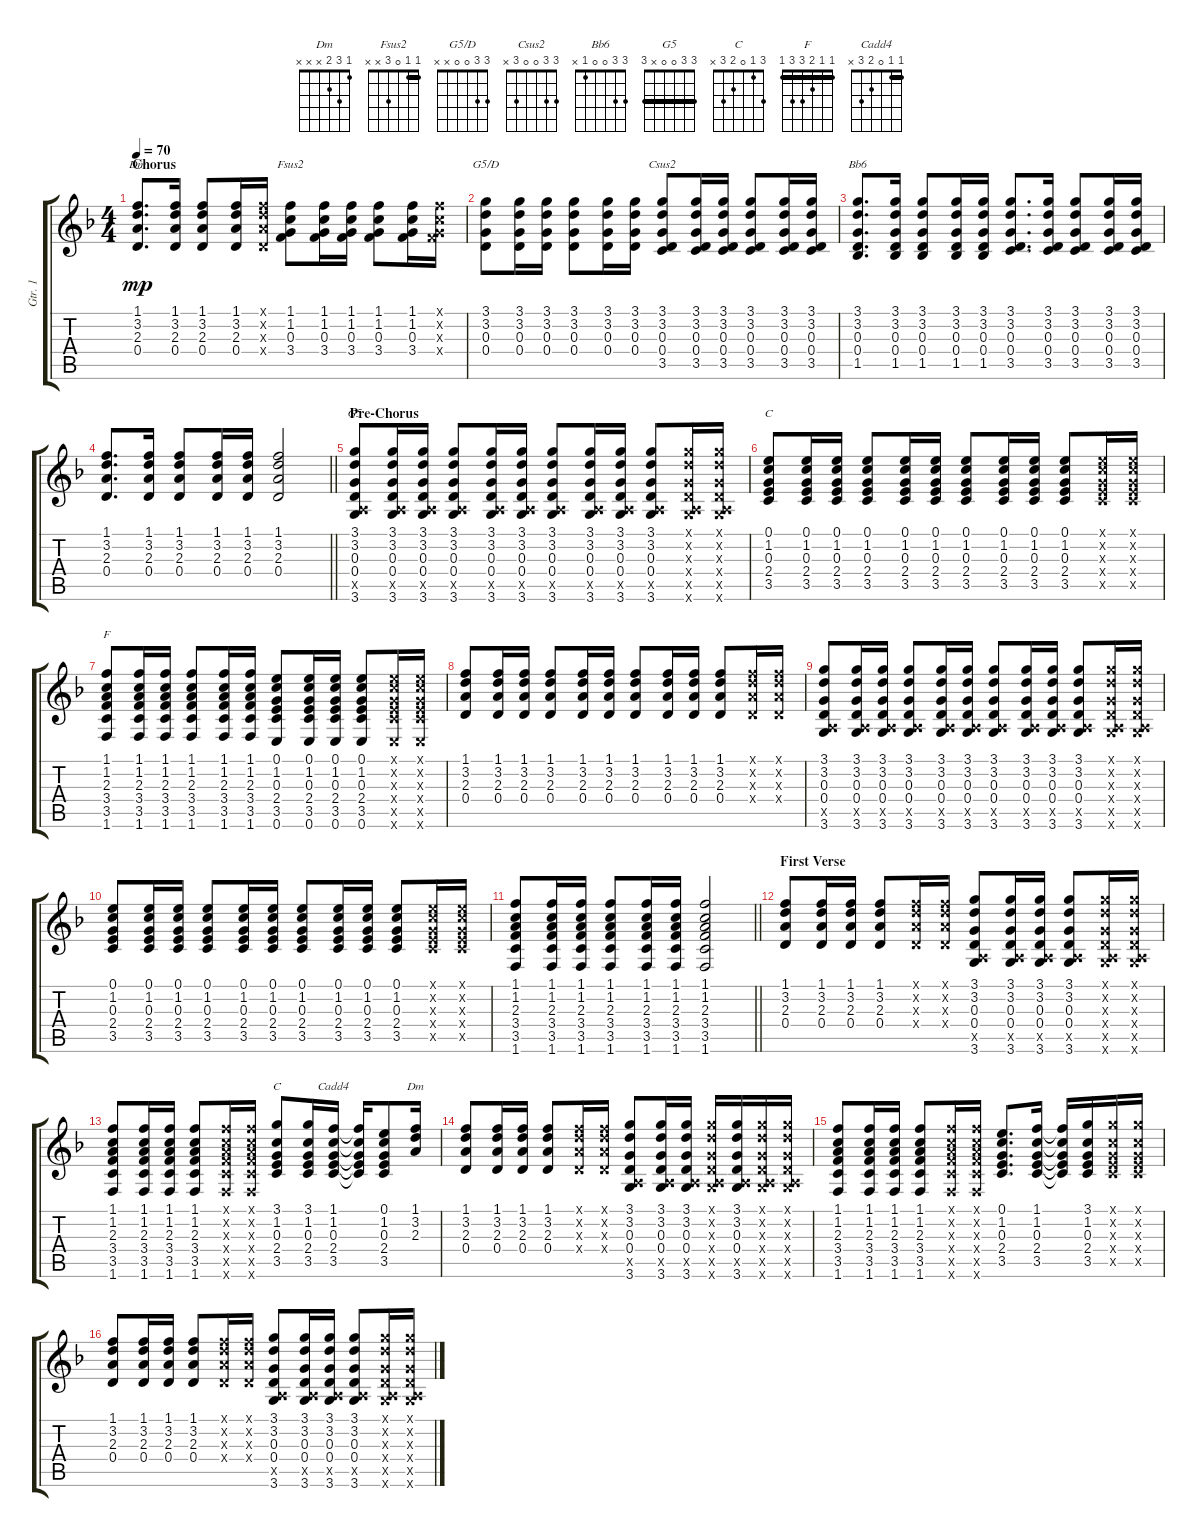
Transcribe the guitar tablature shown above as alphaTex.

\track ("Gtr. 1" "Gtr. 1") {instrument acousticguitarsteel}
\staff {score tabs}
\tuning (E4 B3 G3 D3 A2 E2) {hide}
\chord ("Dm" 1 3 2 0 x x)
\chord ("Fsus2" 1 1 0 3 x x) {barre 1}
\chord ("G5/D" 3 3 0 0 x x)
\chord ("Csus2" 3 3 0 0 3 x)
\chord ("Bb6" 3 3 0 0 1 x)
\chord ("G5" 3 3 0 0 x 3) {barre 3}
\chord ("C" 0 1 0 2 3 x)
\chord ("F" 1 1 2 3 3 1) {barre 1}
\chord ("C" 3 1 0 2 3 x)
\chord ("Cadd4" 1 1 0 2 3 x) {barre 1}
\chord ("Dm" 1 3 2 x x x)
\ts (4 4)
\section ("" "Chorus")
\tempo 70
\clef g2
\ks f
(1.1 3.2 2.3 0.4).8{d ch "Dm" dy mp volume 11 instrument acousticguitarsteel} (1.1 3.2 2.3 0.4).16 (1.1 3.2 2.3 0.4).8 (1.1 3.2 2.3 0.4).16 (1.1{x} 3.2{x} 2.3{x} 0.4{x}).16 (1.1 1.2 0.3 3.4).8{ch "Fsus2"} (1.1 1.2 0.3 3.4).16 (1.1 1.2 0.3 3.4).16 (1.1 1.2 0.3 3.4).8 (1.1 1.2 0.3 3.4).16 (1.1{x} 1.2{x} 0.3{x} 3.4{x}).16 |
(3.1 3.2 0.3 0.4).8{ch "G5/D"} (3.1 3.2 0.3 0.4).16 (3.1 3.2 0.3 0.4).16 (3.1 3.2 0.3 0.4).8 (3.1 3.2 0.3 0.4).16 (3.1 3.2 0.3 0.4).16 (3.1 3.2 0.3 0.4 3.5).8{ch "Csus2"} (3.1 3.2 0.3 0.4 3.5).16 (3.1 3.2 0.3 0.4 3.5).16 (3.1 3.2 0.3 0.4 3.5).8 (3.1 3.2 0.3 0.4 3.5).16 (3.1 3.2 0.3 0.4 3.5).16 |
(3.1 3.2 0.3 0.4 1.5).8{d ch "Bb6"} (3.1 3.2 0.3 0.4 1.5).16 (3.1 3.2 0.3 0.4 1.5).8 (3.1 3.2 0.3 0.4 1.5).16 (3.1 3.2 0.3 0.4 1.5).16 (3.1 3.2 0.3 0.4 3.5).8{d} (3.1 3.2 0.3 0.4 3.5).16 (3.1 3.2 0.3 0.4 3.5).8 (3.1 3.2 0.3 0.4 3.5).16 (3.1 3.2 0.3 0.4 3.5).16 |
\barLineRight lightlight
(1.1 3.2 2.3 0.4).8{d} (1.1 3.2 2.3 0.4).16 (1.1 3.2 2.3 0.4).8 (1.1 3.2 2.3 0.4).16 (1.1 3.2 2.3 0.4).16 (1.1 3.2 2.3 0.4).2 |
\section ("" "Pre-Chorus")
(3.1 3.2 0.3 0.4 0.5{x} 3.6).8{ch "G5"} (3.1 3.2 0.3 0.4 0.5{x} 3.6).16 (3.1 3.2 0.3 0.4 0.5{x} 3.6).16 (3.1 3.2 0.3 0.4 0.5{x} 3.6).8 (3.1 3.2 0.3 0.4 0.5{x} 3.6).16 (3.1 3.2 0.3 0.4 0.5{x} 3.6).16 (3.1 3.2 0.3 0.4 0.5{x} 3.6).8 (3.1 3.2 0.3 0.4 0.5{x} 3.6).16 (3.1 3.2 0.3 0.4 0.5{x} 3.6).16 (3.1 3.2 0.3 0.4 0.5{x} 3.6).8 (3.1{x} 3.2{x} 0.3{x} 0.4{x} 0.5{x} 3.6{x}).16 (3.1{x} 3.2{x} 0.3{x} 0.4{x} 0.5{x} 3.6{x}).16 |
(0.1 1.2 0.3 2.4 3.5).8{ch "C"} (0.1 1.2 0.3 2.4 3.5).16 (0.1 1.2 0.3 2.4 3.5).16 (0.1 1.2 0.3 2.4 3.5).8 (0.1 1.2 0.3 2.4 3.5).16 (0.1 1.2 0.3 2.4 3.5).16 (0.1 1.2 0.3 2.4 3.5).8 (0.1 1.2 0.3 2.4 3.5).16 (0.1 1.2 0.3 2.4 3.5).16 (0.1 1.2 0.3 2.4 3.5).8 (0.1{x} 1.2{x} 0.3{x} 2.4{x} 3.5{x}).16 (0.1{x} 1.2{x} 0.3{x} 2.4{x} 3.5{x}).16 |
(1.1 1.2 2.3 3.4 3.5 1.6).8{ch "F"} (1.1 1.2 2.3 3.4 3.5 1.6).16 (1.1 1.2 2.3 3.4 3.5 1.6).16 (1.1 1.2 2.3 3.4 3.5 1.6).8 (1.1 1.2 2.3 3.4 3.5 1.6).16 (1.1 1.2 2.3 3.4 3.5 1.6).16 (0.1 1.2 0.3 2.4 3.5 0.6).8 (0.1 1.2 0.3 2.4 3.5 0.6).16 (0.1 1.2 0.3 2.4 3.5 0.6).16 (0.1 1.2 0.3 2.4 3.5 0.6).8 (0.1{x} 1.2{x} 0.3{x} 2.4{x} 3.5{x} 0.6{x}).16 (0.1{x} 1.2{x} 0.3{x} 2.4{x} 3.5{x} 0.6{x}).16 |
(1.1 3.2 2.3 0.4).8 (1.1 3.2 2.3 0.4).16 (1.1 3.2 2.3 0.4).16 (1.1 3.2 2.3 0.4).8 (1.1 3.2 2.3 0.4).16 (1.1 3.2 2.3 0.4).16 (1.1 3.2 2.3 0.4).8 (1.1 3.2 2.3 0.4).16 (1.1 3.2 2.3 0.4).16 (1.1 3.2 2.3 0.4).8 (1.1{x} 3.2{x} 2.3{x} 0.4{x}).16 (1.1{x} 3.2{x} 2.3{x} 0.4{x}).16 |
(3.1 3.2 0.3 0.4 0.5{x} 3.6).8 (3.1 3.2 0.3 0.4 0.5{x} 3.6).16 (3.1 3.2 0.3 0.4 0.5{x} 3.6).16 (3.1 3.2 0.3 0.4 0.5{x} 3.6).8 (3.1 3.2 0.3 0.4 0.5{x} 3.6).16 (3.1 3.2 0.3 0.4 0.5{x} 3.6).16 (3.1 3.2 0.3 0.4 0.5{x} 3.6).8 (3.1 3.2 0.3 0.4 0.5{x} 3.6).16 (3.1 3.2 0.3 0.4 0.5{x} 3.6).16 (3.1 3.2 0.3 0.4 0.5{x} 3.6).8 (3.1{x} 3.2{x} 0.3{x} 0.4{x} 0.5{x} 3.6{x}).16 (3.1{x} 3.2{x} 0.3{x} 0.4{x} 0.5{x} 3.6{x}).16 |
(0.1 1.2 0.3 2.4 3.5).8 (0.1 1.2 0.3 2.4 3.5).16 (0.1 1.2 0.3 2.4 3.5).16 (0.1 1.2 0.3 2.4 3.5).8 (0.1 1.2 0.3 2.4 3.5).16 (0.1 1.2 0.3 2.4 3.5).16 (0.1 1.2 0.3 2.4 3.5).8 (0.1 1.2 0.3 2.4 3.5).16 (0.1 1.2 0.3 2.4 3.5).16 (0.1 1.2 0.3 2.4 3.5).8 (0.1{x} 1.2{x} 0.3{x} 2.4{x} 3.5{x}).16 (0.1{x} 1.2{x} 0.3{x} 2.4{x} 3.5{x}).16 |
\barLineRight lightlight
(1.1 1.2 2.3 3.4 3.5 1.6).8 (1.1 1.2 2.3 3.4 3.5 1.6).16 (1.1 1.2 2.3 3.4 3.5 1.6).16 (1.1 1.2 2.3 3.4 3.5 1.6).8 (1.1 1.2 2.3 3.4 3.5 1.6).16 (1.1 1.2 2.3 3.4 3.5 1.6).16 (1.1 1.2 2.3 3.4 3.5 1.6).2 |
\section ("" "First Verse")
(1.1 3.2 2.3 0.4).8 (1.1 3.2 2.3 0.4).16 (1.1 3.2 2.3 0.4).16 (1.1 3.2 2.3 0.4).8 (1.1{x} 3.2{x} 2.3{x} 0.4{x}).16 (1.1{x} 3.2{x} 2.3{x} 0.4{x}).16 (3.1 3.2 0.3 0.4 0.5{x} 3.6).8 (3.1 3.2 0.3 0.4 0.5{x} 3.6).16 (3.1 3.2 0.3 0.4 0.5{x} 3.6).16 (3.1 3.2 0.3 0.4 0.5{x} 3.6).8 (3.1{x} 3.2{x} 0.3{x} 0.4{x} 0.5{x} 3.6{x}).16 (3.1{x} 3.2{x} 0.3{x} 0.4{x} 0.5{x} 3.6{x}).16 |
(1.1 1.2 2.3 3.4 3.5 1.6).8 (1.1 1.2 2.3 3.4 3.5 1.6).16 (1.1 1.2 2.3 3.4 3.5 1.6).16 (1.1 1.2 2.3 3.4 3.5 1.6).8 (1.1{x} 1.2{x} 2.3{x} 3.4{x} 3.5{x} 1.6{x}).16 (1.1{x} 1.2{x} 2.3{x} 3.4{x} 3.5{x} 1.6{x}).16 (3.1 1.2 0.3 2.4 3.5).8{ch "C"} (3.1 1.2 0.3 2.4 3.5).16 (1.1 1.2 0.3 2.4 3.5).16{ch "Cadd4"} (1.1{t} 1.2{t} 0.3{t} 2.4{t} 3.5{t}).16 (0.1 1.2 0.3 2.4 3.5).8 (1.1 3.2 2.3).16{ch "Dm"} |
(1.1 3.2 2.3 0.4).8 (1.1 3.2 2.3 0.4).16 (1.1 3.2 2.3 0.4).16 (1.1 3.2 2.3 0.4).8 (1.1{x} 3.2{x} 2.3{x} 0.4{x}).16 (1.1{x} 3.2{x} 2.3{x} 0.4{x}).16 (3.1 3.2 0.3 0.4 0.5{x} 3.6).8 (3.1 3.2 0.3 0.4 0.5{x} 3.6).16 (3.1 3.2 0.3 0.4 0.5{x} 3.6).16 (3.1{x} 3.2{x} 0.3{x} 0.4{x} 0.5{x} 3.6{x}).16 (3.1 3.2 0.3 0.4 0.5{x} 3.6).16 (3.1{x} 3.2{x} 0.3{x} 0.4{x} 0.5{x} 3.6{x}).16 (3.1{x} 3.2{x} 0.3{x} 0.4{x} 0.5{x} 3.6{x}).16 |
(1.1 1.2 2.3 3.4 3.5 1.6).8 (1.1 1.2 2.3 3.4 3.5 1.6).16 (1.1 1.2 2.3 3.4 3.5 1.6).16 (1.1 1.2 2.3 3.4 3.5 1.6).8 (1.1{x} 1.2{x} 2.3{x} 3.4{x} 3.5{x} 1.6{x}).16 (1.1{x} 1.2{x} 2.3{x} 3.4{x} 3.5{x} 1.6{x}).16 (0.1 1.2 0.3 2.4 3.5).8{d} (1.1 1.2 0.3 2.4 3.5).16 (1.1{t} 1.2{t} 0.3{t} 2.4{t} 3.5{t}).16 (3.1 1.2 0.3 2.4 3.5).16 (3.1{x} 1.2{x} 0.3{x} 2.4{x} 3.5{x}).16 (3.1{x} 1.2{x} 0.3{x} 2.4{x} 3.5{x}).16 |
(1.1 3.2 2.3 0.4).8 (1.1 3.2 2.3 0.4).16 (1.1 3.2 2.3 0.4).16 (1.1 3.2 2.3 0.4).8 (1.1{x} 3.2{x} 2.3{x} 0.4{x}).16 (1.1{x} 3.2{x} 2.3{x} 0.4{x}).16 (3.1 3.2 0.3 0.4 0.5{x} 3.6).8 (3.1 3.2 0.3 0.4 0.5{x} 3.6).16 (3.1 3.2 0.3 0.4 0.5{x} 3.6).16 (3.1 3.2 0.3 0.4 0.5{x} 3.6).8 (3.1{x} 3.2{x} 0.3{x} 0.4{x} 0.5{x} 3.6{x}).16 (3.1{x} 3.2{x} 0.3{x} 0.4{x} 0.5{x} 3.6{x}).16
